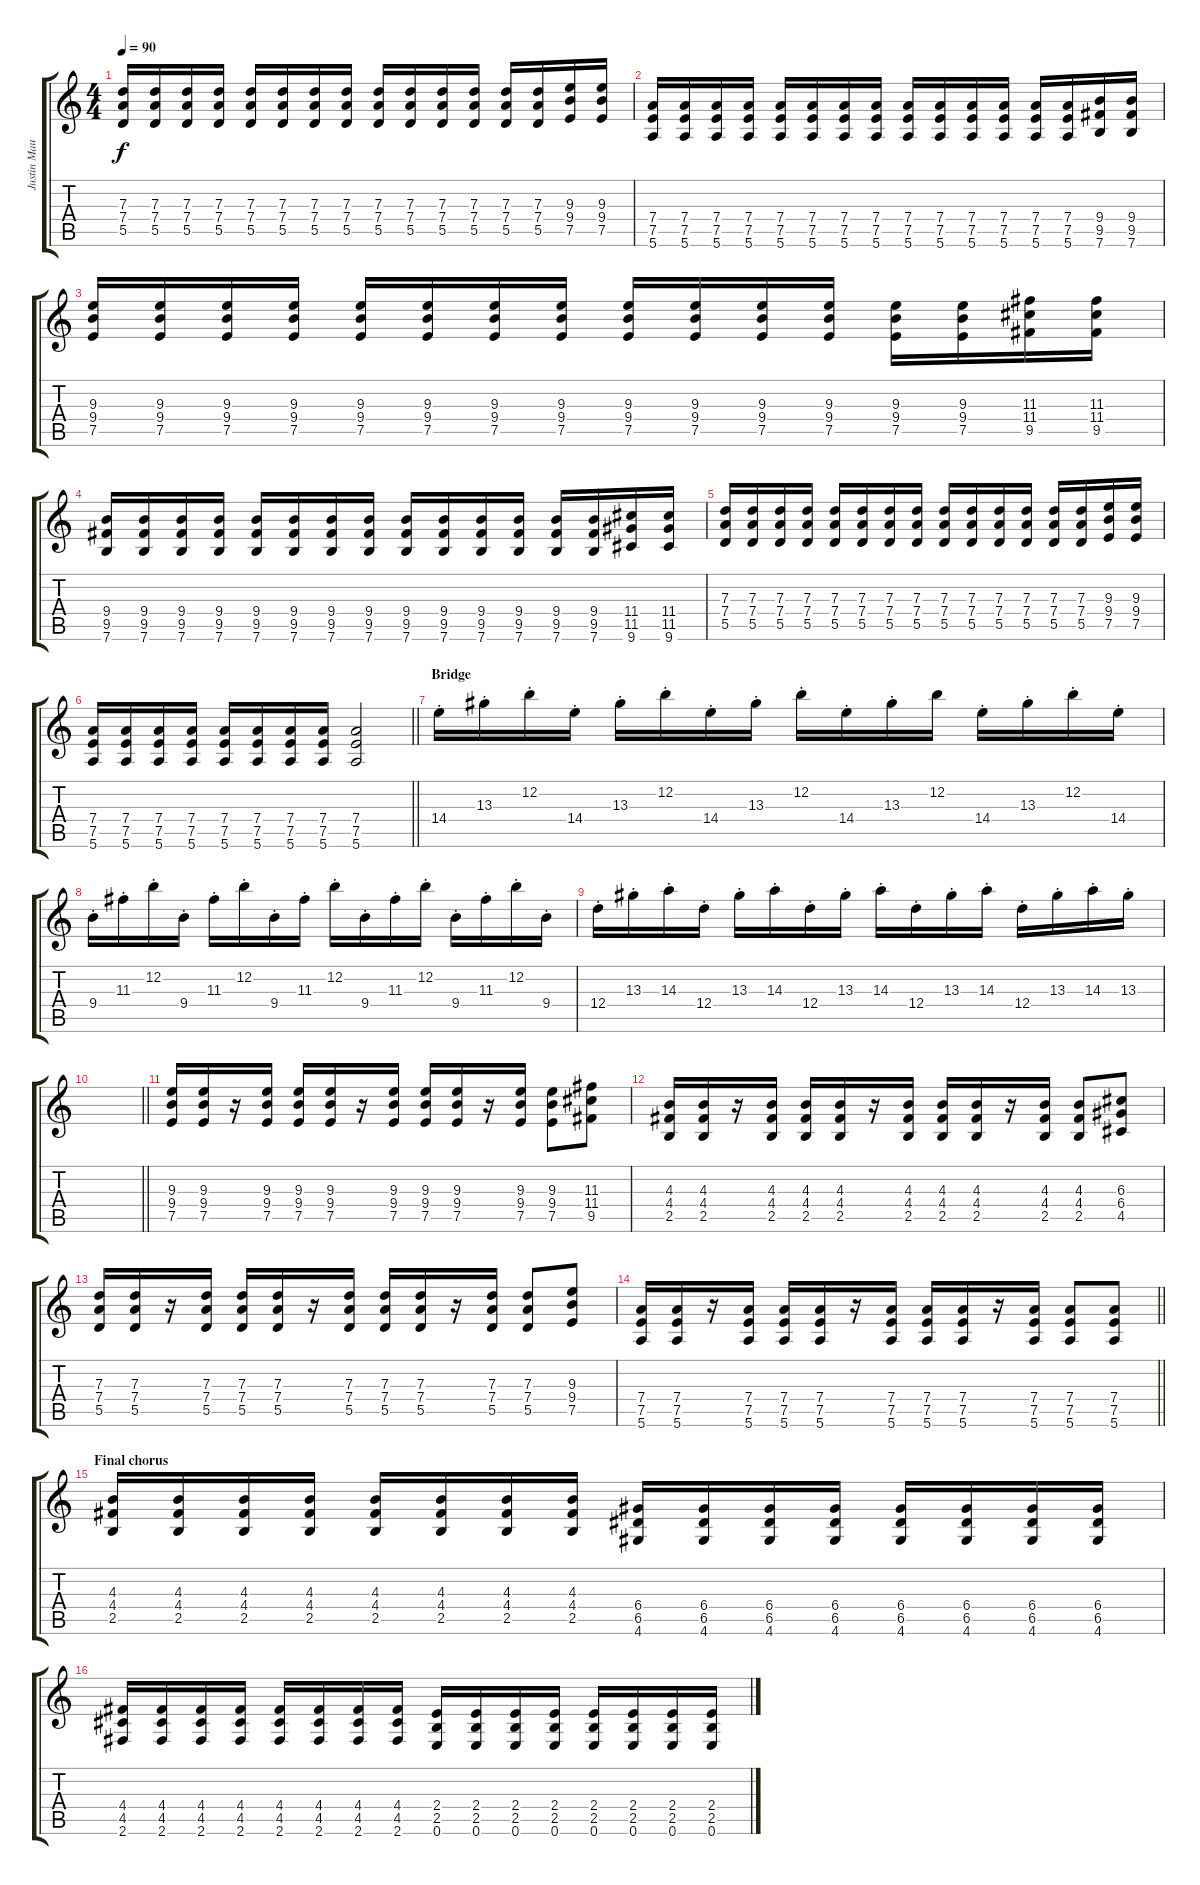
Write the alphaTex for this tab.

\track ("Justin Mauriello - Guitar" "Justin Mau") {instrument distortionguitar}
\staff {score tabs}
\tuning (E4 B3 G3 D3 A2 E2) {hide}
\ts (4 4)
\tempo 90
\clef g2
\ks c
(7.3 7.4 5.5).16{dy f} (7.3 7.4 5.5).16 (7.3 7.4 5.5).16 (7.3 7.4 5.5).16 (7.3 7.4 5.5).16 (7.3 7.4 5.5).16 (7.3 7.4 5.5).16 (7.3 7.4 5.5).16 (7.3 7.4 5.5).16 (7.3 7.4 5.5).16 (7.3 7.4 5.5).16 (7.3 7.4 5.5).16 (7.3 7.4 5.5).16 (7.3 7.4 5.5).16 (9.3 9.4 7.5).16 (9.3 9.4 7.5).16 |
(7.4 7.5 5.6).16 (7.4 7.5 5.6).16 (7.4 7.5 5.6).16 (7.4 7.5 5.6).16 (7.4 7.5 5.6).16 (7.4 7.5 5.6).16 (7.4 7.5 5.6).16 (7.4 7.5 5.6).16 (7.4 7.5 5.6).16 (7.4 7.5 5.6).16 (7.4 7.5 5.6).16 (7.4 7.5 5.6).16 (7.4 7.5 5.6).16 (7.4 7.5 5.6).16 (9.4 9.5 7.6).16 (9.4 9.5 7.6).16 |
(9.3 9.4 7.5).16 (9.3 9.4 7.5).16 (9.3 9.4 7.5).16 (9.3 9.4 7.5).16 (9.3 9.4 7.5).16 (9.3 9.4 7.5).16 (9.3 9.4 7.5).16 (9.3 9.4 7.5).16 (9.3 9.4 7.5).16 (9.3 9.4 7.5).16 (9.3 9.4 7.5).16 (9.3 9.4 7.5).16 (9.3 9.4 7.5).16 (9.3 9.4 7.5).16 (11.3 11.4 9.5).16 (11.3 11.4 9.5).16 |
(9.4 9.5 7.6).16 (9.4 9.5 7.6).16 (9.4 9.5 7.6).16 (9.4 9.5 7.6).16 (9.4 9.5 7.6).16 (9.4 9.5 7.6).16 (9.4 9.5 7.6).16 (9.4 9.5 7.6).16 (9.4 9.5 7.6).16 (9.4 9.5 7.6).16 (9.4 9.5 7.6).16 (9.4 9.5 7.6).16 (9.4 9.5 7.6).16 (9.4 9.5 7.6).16 (11.4 11.5 9.6).16 (11.4 11.5 9.6).16 |
(7.3 7.4 5.5).16 (7.3 7.4 5.5).16 (7.3 7.4 5.5).16 (7.3 7.4 5.5).16 (7.3 7.4 5.5).16 (7.3 7.4 5.5).16 (7.3 7.4 5.5).16 (7.3 7.4 5.5).16 (7.3 7.4 5.5).16 (7.3 7.4 5.5).16 (7.3 7.4 5.5).16 (7.3 7.4 5.5).16 (7.3 7.4 5.5).16 (7.3 7.4 5.5).16 (9.3 9.4 7.5).16 (9.3 9.4 7.5).16 |
\barLineRight lightlight
(7.4 7.5 5.6).16 (7.4 7.5 5.6).16 (7.4 7.5 5.6).16 (7.4 7.5 5.6).16 (7.4 7.5 5.6).16 (7.4 7.5 5.6).16 (7.4 7.5 5.6).16 (7.4 7.5 5.6).16 (7.4 7.5 5.6).2 |
\section ("" "Bridge")
14.4{st}.16 13.3{st}.16 12.2{st}.16 14.4{st}.16 13.3{st}.16 12.2{st}.16 14.4{st}.16 13.3{st}.16 12.2{st}.16 14.4{st}.16 13.3{st}.16 12.2.16 14.4{st}.16 13.3{st}.16 12.2{st}.16 14.4{st}.16 |
9.4{st}.16 11.3{st}.16 12.2{st}.16 9.4{st}.16 11.3{st}.16 12.2{st}.16 9.4{st}.16 11.3{st}.16 12.2{st}.16 9.4{st}.16 11.3{st}.16 12.2{st}.16 9.4{st}.16 11.3{st}.16 12.2{st}.16 9.4{st}.16 |
12.4{st}.16 13.3{st}.16 14.3{st}.16 12.4{st}.16 13.3{st}.16 14.3{st}.16 12.4{st}.16 13.3{st}.16 14.3{st}.16 12.4{st}.16 13.3{st}.16 14.3{st}.16 12.4{st}.16 13.3{st}.16 14.3{st}.16 13.3{st}.16 |
\barLineRight lightlight
|
(9.3 9.4 7.5).16 (9.3 9.4 7.5).16 r.16 (9.3 9.4 7.5).16 (9.3 9.4 7.5).16 (9.3 9.4 7.5).16 r.16 (9.3 9.4 7.5).16 (9.3 9.4 7.5).16 (9.3 9.4 7.5).16 r.16 (9.3 9.4 7.5).16 (9.3 9.4 7.5).8 (11.3 11.4 9.5).8 |
(4.3 4.4 2.5).16 (4.3 4.4 2.5).16 r.16 (4.3 4.4 2.5).16 (4.3 4.4 2.5).16 (4.3 4.4 2.5).16 r.16 (4.3 4.4 2.5).16 (4.3 4.4 2.5).16 (4.3 4.4 2.5).16 r.16 (4.3 4.4 2.5).16 (4.3 4.4 2.5).8 (6.3 6.4 4.5).8 |
(7.3 7.4 5.5).16 (7.3 7.4 5.5).16 r.16 (7.3 7.4 5.5).16 (7.3 7.4 5.5).16 (7.3 7.4 5.5).16 r.16 (7.3 7.4 5.5).16 (7.3 7.4 5.5).16 (7.3 7.4 5.5).16 r.16 (7.3 7.4 5.5).16 (7.3 7.4 5.5).8 (9.3 9.4 7.5).8 |
\barLineRight lightlight
(7.4 7.5 5.6).16 (7.4 7.5 5.6).16 r.16 (7.4 7.5 5.6).16 (7.4 7.5 5.6).16 (7.4 7.5 5.6).16 r.16 (7.4 7.5 5.6).16 (7.4 7.5 5.6).16 (7.4 7.5 5.6).16 r.16 (7.4 7.5 5.6).16 (7.4 7.5 5.6).8 (7.4 7.5 5.6).8 |
\section ("" "Final chorus")
(4.3 4.4 2.5).16 (4.3 4.4 2.5).16 (4.3 4.4 2.5).16 (4.3 4.4 2.5).16 (4.3 4.4 2.5).16 (4.3 4.4 2.5).16 (4.3 4.4 2.5).16 (4.3 4.4 2.5).16 (6.4 6.5 4.6).16 (6.4 6.5 4.6).16 (6.4 6.5 4.6).16 (6.4 6.5 4.6).16 (6.4 6.5 4.6).16 (6.4 6.5 4.6).16 (6.4 6.5 4.6).16 (6.4 6.5 4.6).16 |
(4.4 4.5 2.6).16 (4.4 4.5 2.6).16 (4.4 4.5 2.6).16 (4.4 4.5 2.6).16 (4.4 4.5 2.6).16 (4.4 4.5 2.6).16 (4.4 4.5 2.6).16 (4.4 4.5 2.6).16 (2.4 2.5 0.6).16 (2.4 2.5 0.6).16 (2.4 2.5 0.6).16 (2.4 2.5 0.6).16 (2.4 2.5 0.6).16 (2.4 2.5 0.6).16 (2.4 2.5 0.6).16 (2.4 2.5 0.6).16
